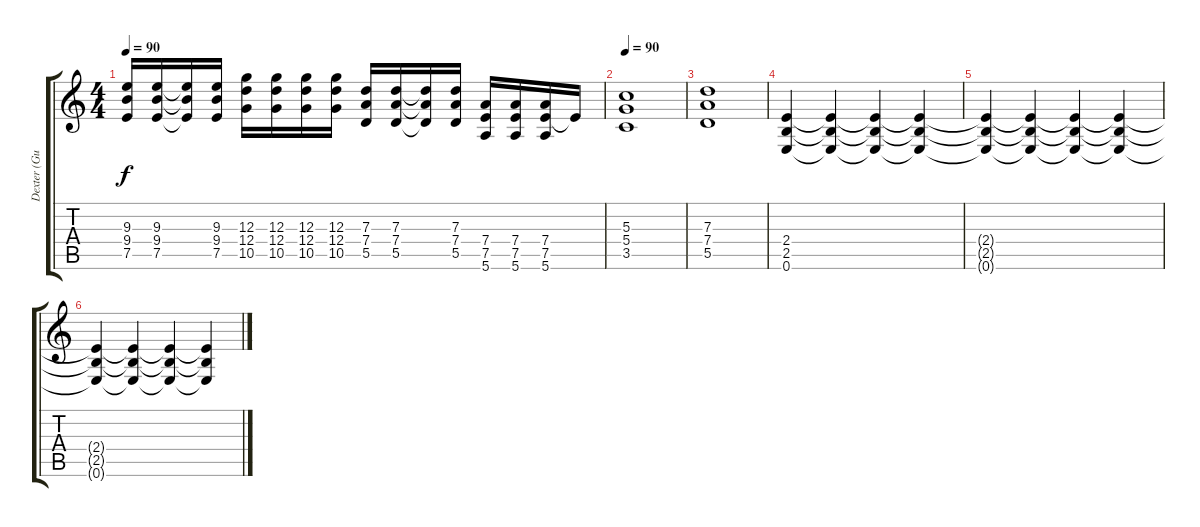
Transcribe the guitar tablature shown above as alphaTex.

\track ("Dexter (Guitar)" "Dexter (Gu") {instrument distortionguitar}
\staff {score tabs}
\tuning (E4 B3 G3 D3 A2 E2) {hide}
\ts (4 4)
\tempo 90
\clef g2
\ks c
(9.3 9.4 7.5).16{dy f} (9.3 9.4 7.5).16 (9.3{t} 9.4{t} 7.5{t}).16 (9.3 9.4 7.5).16 (12.3 12.4 10.5).16 (12.3 12.4 10.5).16 (12.3 12.4 10.5).16 (12.3 12.4 10.5).16 (7.3 7.4 5.5).16 (7.3 7.4 5.5).16 (7.3{t} 7.4{t} 5.5{t}).16 (7.3 7.4 5.5).16 (7.4 7.5 5.6).16 (7.4 7.5 5.6).16 (7.4 7.5 5.6).16 7.5{t}.16 |
\tempo 90
(5.3 5.4 3.5).1 |
(7.3 7.4 5.5).1 |
(2.4 2.5 0.6).4{volume 14} (2.4{t} 2.5{t} 0.6{t}).4 (2.4{t} 2.5{t} 0.6{t}).4 (2.4{t} 2.5{t} 0.6{t}).4 |
(2.4{t} 2.5{t} 0.6{t}).4{volume 13} (2.4{t} 2.5{t} 0.6{t}).4{volume 12} (2.4{t} 2.5{t} 0.6{t}).4{volume 10} (2.4{t} 2.5{t} 0.6{t}).4{volume 8} |
(2.4{t} 2.5{t} 0.6{t}).4{volume 6} (2.4{t} 2.5{t} 0.6{t}).4{volume 5} (2.4{t} 2.5{t} 0.6{t}).4{volume 4} (2.4{t} 2.5{t} 0.6{t}).4{volume 2}
